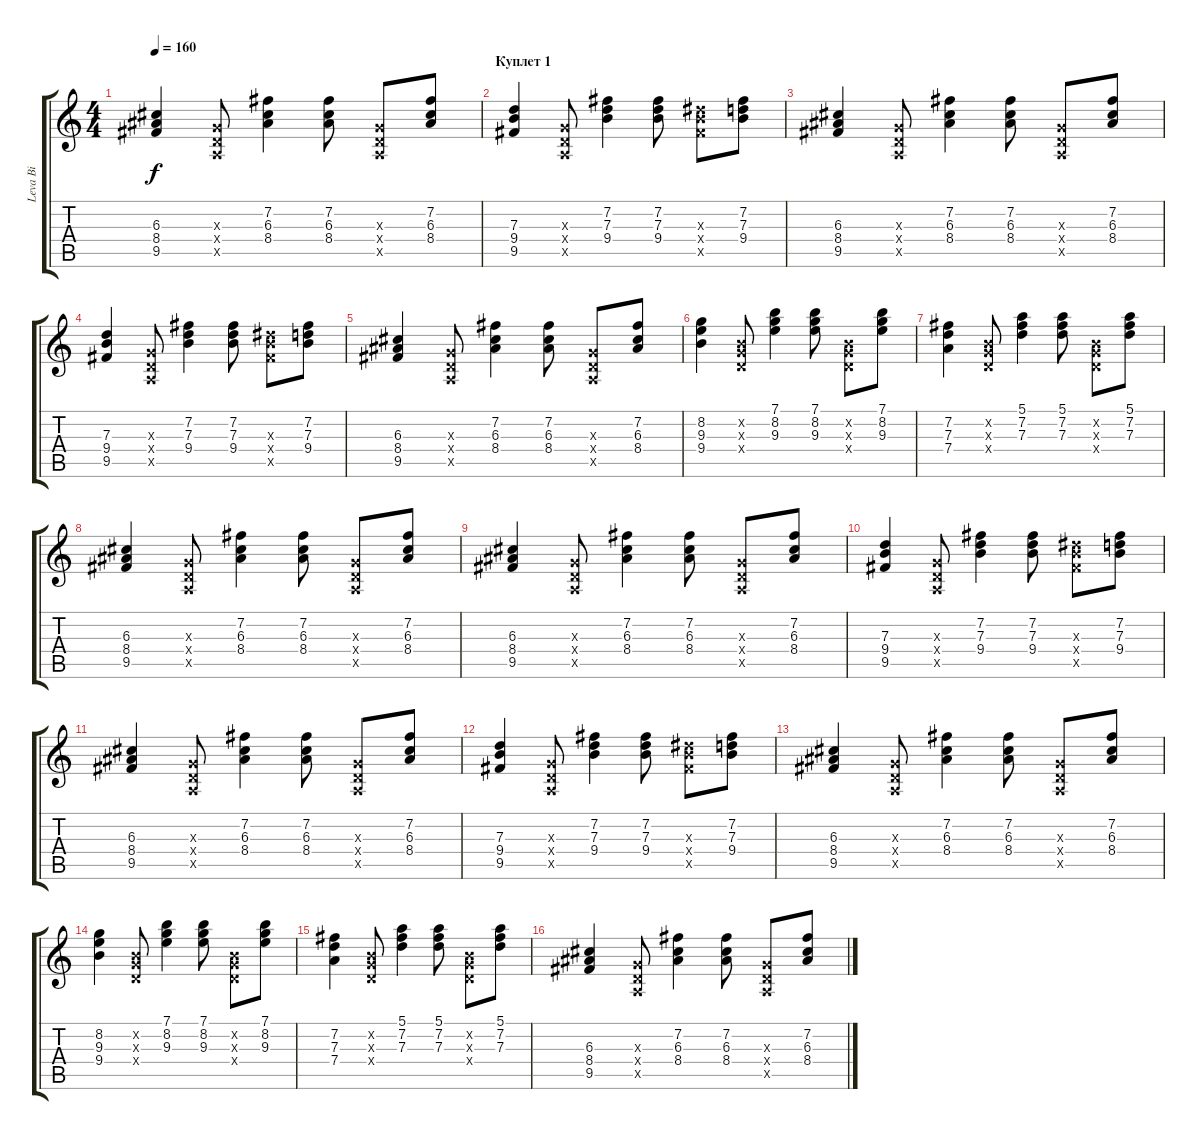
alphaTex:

\track ("Leva Bi" "Leva Bi") {instrument acousticguitarsteel}
\staff {score tabs}
\tuning (E4 B3 G3 D3 A2 E2) {hide}
\ts (4 4)
\tempo 160
\clef g2
\ks c
(6.3 8.4 9.5).4{dy f} (0.3{x} 0.4{x} 0.5{x}).8 (7.2 6.3 8.4).4 (7.2 6.3 8.4).8 (0.3{x} 0.4{x} 0.5{x}).8 (7.2 6.3 8.4).8 |
\section ("" "Куплет 1")
(7.3 9.4 9.5).4 (0.3{x} 0.4{x} 0.5{x}).8 (7.2 7.3 9.4).4 (7.2 7.3 9.4).8 (8.3{x} 9.4{x} 9.5{x}).8 (7.2 7.3 9.4).8 |
(6.3 8.4 9.5).4 (0.3{x} 0.4{x} 0.5{x}).8 (7.2 6.3 8.4).4 (7.2 6.3 8.4).8 (0.3{x} 0.4{x} 0.5{x}).8 (7.2 6.3 8.4).8 |
(7.3 9.4 9.5).4 (0.3{x} 0.4{x} 0.5{x}).8 (7.2 7.3 9.4).4 (7.2 7.3 9.4).8 (8.3{x} 9.4{x} 9.5{x}).8 (7.2 7.3 9.4).8 |
(6.3 8.4 9.5).4 (0.3{x} 0.4{x} 0.5{x}).8 (7.2 6.3 8.4).4 (7.2 6.3 8.4).8 (0.3{x} 0.4{x} 0.5{x}).8 (7.2 6.3 8.4).8 |
(8.2 9.3 9.4).4 (0.2{x} 0.3{x} 0.4{x}).8 (7.1 8.2 9.3).4 (7.1 8.2 9.3).8 (0.2{x} 0.3{x} 0.4{x}).8 (7.1 8.2 9.3).8 |
(7.2 7.3 7.4).4 (0.2{x} 0.3{x} 0.4{x}).8 (5.1 7.2 7.3).4 (5.1 7.2 7.3).8 (0.2{x} 0.3{x} 0.4{x}).8 (5.1 7.2 7.3).8 |
(6.3 8.4 9.5).4 (0.3{x} 0.4{x} 0.5{x}).8 (7.2 6.3 8.4).4 (7.2 6.3 8.4).8 (0.3{x} 0.4{x} 0.5{x}).8 (7.2 6.3 8.4).8 |
(6.3 8.4 9.5).4 (0.3{x} 0.4{x} 0.5{x}).8 (7.2 6.3 8.4).4 (7.2 6.3 8.4).8 (0.3{x} 0.4{x} 0.5{x}).8 (7.2 6.3 8.4).8 |
(7.3 9.4 9.5).4 (0.3{x} 0.4{x} 0.5{x}).8 (7.2 7.3 9.4).4 (7.2 7.3 9.4).8 (8.3{x} 9.4{x} 9.5{x}).8 (7.2 7.3 9.4).8 |
(6.3 8.4 9.5).4 (0.3{x} 0.4{x} 0.5{x}).8 (7.2 6.3 8.4).4 (7.2 6.3 8.4).8 (0.3{x} 0.4{x} 0.5{x}).8 (7.2 6.3 8.4).8 |
(7.3 9.4 9.5).4 (0.3{x} 0.4{x} 0.5{x}).8 (7.2 7.3 9.4).4 (7.2 7.3 9.4).8 (8.3{x} 9.4{x} 9.5{x}).8 (7.2 7.3 9.4).8 |
(6.3 8.4 9.5).4 (0.3{x} 0.4{x} 0.5{x}).8 (7.2 6.3 8.4).4 (7.2 6.3 8.4).8 (0.3{x} 0.4{x} 0.5{x}).8 (7.2 6.3 8.4).8 |
(8.2 9.3 9.4).4 (0.2{x} 0.3{x} 0.4{x}).8 (7.1 8.2 9.3).4 (7.1 8.2 9.3).8 (0.2{x} 0.3{x} 0.4{x}).8 (7.1 8.2 9.3).8 |
(7.2 7.3 7.4).4 (0.2{x} 0.3{x} 0.4{x}).8 (5.1 7.2 7.3).4 (5.1 7.2 7.3).8 (0.2{x} 0.3{x} 0.4{x}).8 (5.1 7.2 7.3).8 |
(6.3 8.4 9.5).4 (0.3{x} 0.4{x} 0.5{x}).8 (7.2 6.3 8.4).4 (7.2 6.3 8.4).8 (0.3{x} 0.4{x} 0.5{x}).8 (7.2 6.3 8.4).8
